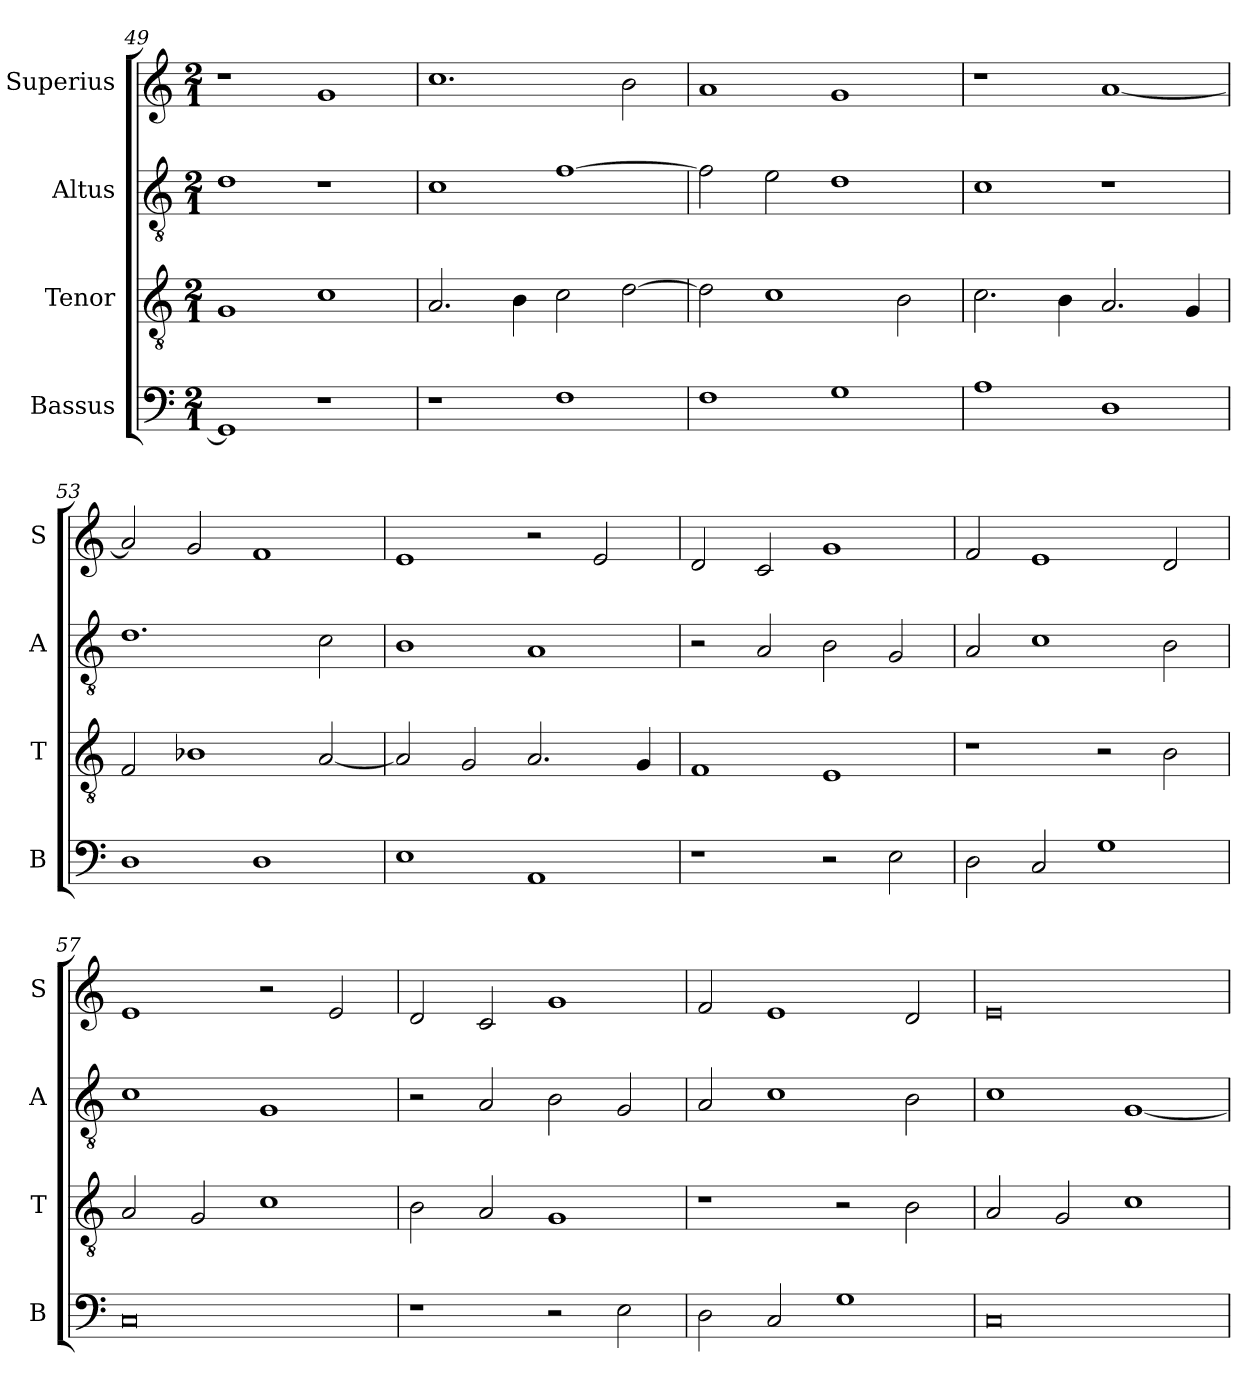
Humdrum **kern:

**kern	**kern	**kern	**kern
*part4	*part3	*part2	*part1
*staff4	*staff3	*staff2	*staff1
*I"Bassus	*I"Tenor	*I"Altus	*I"Superius
*I'B	*I'T	*I'A	*I'S
*clefF4	*clefGv2	*clefGv2	*clefG2
*k[]	*k[]	*k[]	*k[]
*C:	*C:	*C:	*C:
*M2/1	*M2/1	*M2/1	*M2/1
=49	=49	=49	=49
1GG]	1G	1d	1r
1r	1c	1r	1g
=50	=50	=50	=50
1r	2.A	1c	1.cc
.	4B	.	.
1F	2c	[1f	.
.	[2d	.	2b
=51	=51	=51	=51
1F	2d]	2f]	1a
.	1c	2e	.
1G	.	1d	1g
.	2B	.	.
=52	=52	=52	=52
1A	2.c	1c	1r
.	4B	.	.
1D	2.A	1r	[1a
.	4G	.	.
=53	=53	=53	=53
1D	2F	1.d	2a]
.	1B-X	.	2g
1D	.	.	1f
.	[2A	2c	.
=54	=54	=54	=54
1E	2A]	1B	1e
.	2G	.	.
1AA	2.A	1A	2r
.	.	.	2e
.	4G	.	.
=55	=55	=55	=55
1r	1F	2r	2d
.	.	2A	2c
2r	1E	2B	1g
2E	.	2G	.
=56	=56	=56	=56
2D	1r	2A	2f
2C	.	1c	1e
1G	2r	.	.
.	2B	2B	2d
=57	=57	=57	=57
0C	2A	1c	1e
.	2G	.	.
.	1c	1G	2r
.	.	.	2e
=58	=58	=58	=58
1r	2B	2r	2d
.	2A	2A	2c
2r	1G	2B	1g
2E	.	2G	.
=59	=59	=59	=59
2D	1r	2A	2f
2C	.	1c	1e
1G	2r	.	.
.	2B	2B	2d
=60	=60	=60	=60
0C	2A	1c	0e
.	2G	.	.
.	1c	[1G	.
=	=	=	=
*-	*-	*-	*-
